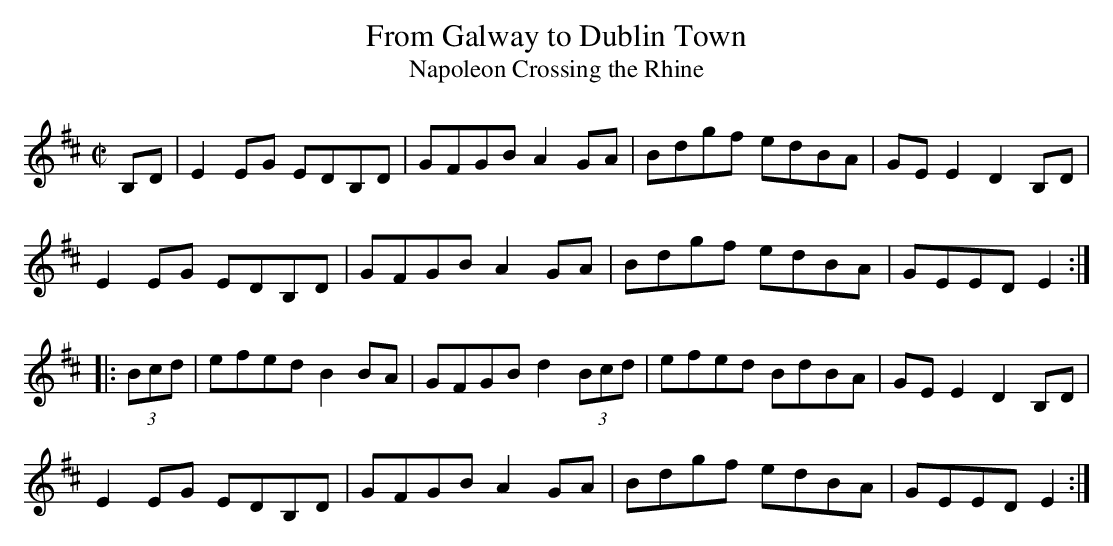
X:1
T:From Galway to Dublin Town
T:Napoleon Crossing the Rhine
M:C|
K:Edor
B,D|E2EG EDB,D|GFGB A2GA|Bdgf edBA|GEE2 D2B,D|
E2EG EDB,D|GFGB A2GA|Bdgf edBA|GEED E2:|
|:(3Bcd|efed B2BA|GFGB d2 (3Bcd|efed BdBA|GEE2 D2B,D|
E2EG EDB,D|GFGB A2GA|Bdgf edBA|GEED E2:|
